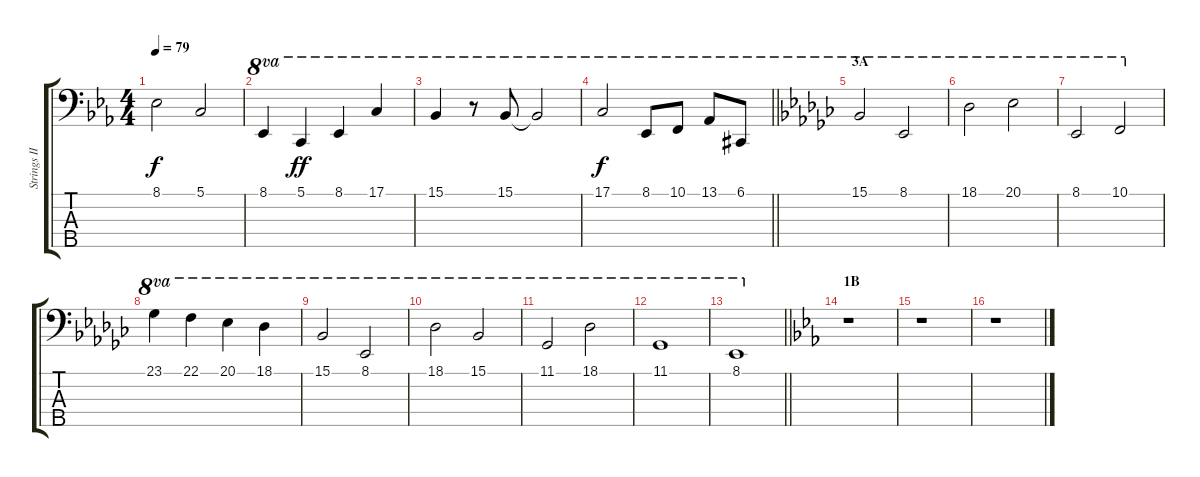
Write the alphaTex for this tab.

\track ("Strings III" "Strings II") {instrument stringensemble1}
\staff {score tabs}
\tuning (G2 D2 A1 E1 B0) {hide}
\ts (4 4)
\tempo 79
\clef f4
\ks eb
8.1.2{dy f} 5.1.2 |
8.1.4{ot 8va} 5.1.4{ot 8va dy ff} 8.1.4{ot 8va} 17.1.4{ot 8va} |
15.1.4{ot 8va} r.8{ot 8va} 15.1.8{ot 8va} 15.1{t}.2{ot 8va} |
\barLineRight lightlight
17.1.2{ot 8va dy f} 8.1.8{ot 8va} 10.1.8{ot 8va} 13.1.8{ot 8va} 6.1{acc #}.8{ot 8va} |
\section ("" "3A")
\ks gb
15.1.2{ot 8va} 8.1.2{ot 8va} |
18.1.2{ot 8va} 20.1.2{ot 8va} |
8.1.2{ot 8va} 10.1.2{ot 8va} |
23.1.4{ot 8va} 22.1.4{ot 8va} 20.1.4{ot 8va} 18.1.4{ot 8va} |
15.1.2{ot 8va} 8.1.2{ot 8va} |
18.1.2{ot 8va} 15.1.2{ot 8va} |
11.1.2{ot 8va} 18.1.2{ot 8va} |
11.1.1{ot 8va} |
\barLineRight lightlight
8.1.1{ot 8va} |
\section ("" "1B")
\ks eb
r.1 |
r.1 |
r.1
